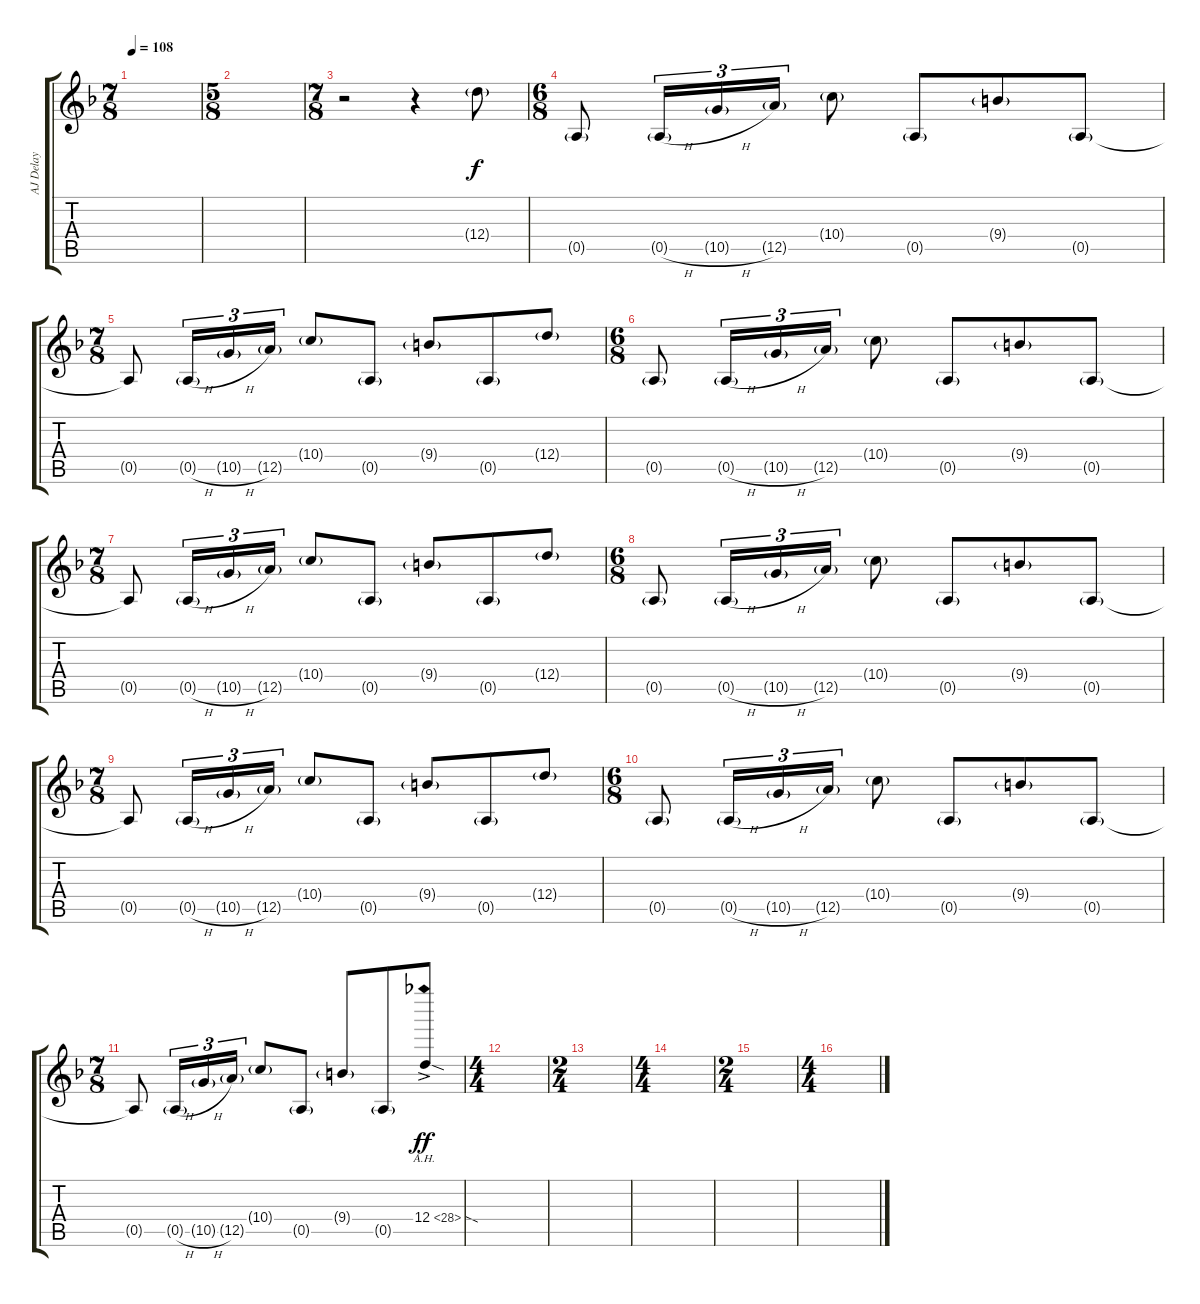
\track ("AJ Delay" "AJ Delay") {instrument overdrivenguitar}
\staff {score tabs}
\tuning (E4 B3 G3 D3 A2 D2) {hide}
\ts (7 8)
\tempo 108
\clef g2
\ks dminor
|
\ts (5 8)
|
\ts (7 8)
r.2 r.4 12.4{g}.8 |
\ts (6 8)
0.5{g}.8 0.5{h g}.16{tu (3 2)} 10.5{h g}.16{tu (3 2)} 12.5{g}.16{tu (3 2)} 10.4{g}.8 0.5{g}.8 9.4{g}.8 0.5{g}.8 |
\ts (7 8)
0.5{t}.8 0.5{h g}.16{tu (3 2)} 10.5{h g}.16{tu (3 2)} 12.5{g}.16{tu (3 2)} 10.4{g}.8 0.5{g}.8 9.4{g}.8 0.5{g}.8 12.4{g}.8 |
\ts (6 8)
0.5{g}.8 0.5{h g}.16{tu (3 2)} 10.5{h g}.16{tu (3 2)} 12.5{g}.16{tu (3 2)} 10.4{g}.8 0.5{g}.8 9.4{g}.8 0.5{g}.8 |
\ts (7 8)
0.5{t}.8 0.5{h g}.16{tu (3 2)} 10.5{h g}.16{tu (3 2)} 12.5{g}.16{tu (3 2)} 10.4{g}.8 0.5{g}.8 9.4{g}.8 0.5{g}.8 12.4{g}.8 |
\ts (6 8)
0.5{g}.8 0.5{h g}.16{tu (3 2)} 10.5{h g}.16{tu (3 2)} 12.5{g}.16{tu (3 2)} 10.4{g}.8 0.5{g}.8 9.4{g}.8 0.5{g}.8 |
\ts (7 8)
0.5{t}.8 0.5{h g}.16{tu (3 2)} 10.5{h g}.16{tu (3 2)} 12.5{g}.16{tu (3 2)} 10.4{g}.8 0.5{g}.8 9.4{g}.8 0.5{g}.8 12.4{g}.8 |
\ts (6 8)
0.5{g}.8 0.5{h g}.16{tu (3 2)} 10.5{h g}.16{tu (3 2)} 12.5{g}.16{tu (3 2)} 10.4{g}.8 0.5{g}.8 9.4{g}.8 0.5{g}.8 |
\ts (7 8)
0.5{t}.8 0.5{h g}.16{tu (3 2)} 10.5{h g}.16{tu (3 2)} 12.5{g}.16{tu (3 2)} 10.4{g}.8 0.5{g}.8 9.4{g}.8 0.5{g}.8 12.4{ah 16 sod ac}.8{dy ff} |
\ts (4 4)
|
\ts (2 4)
|
\ts (4 4)
|
\ts (2 4)
|
\ts (4 4)
